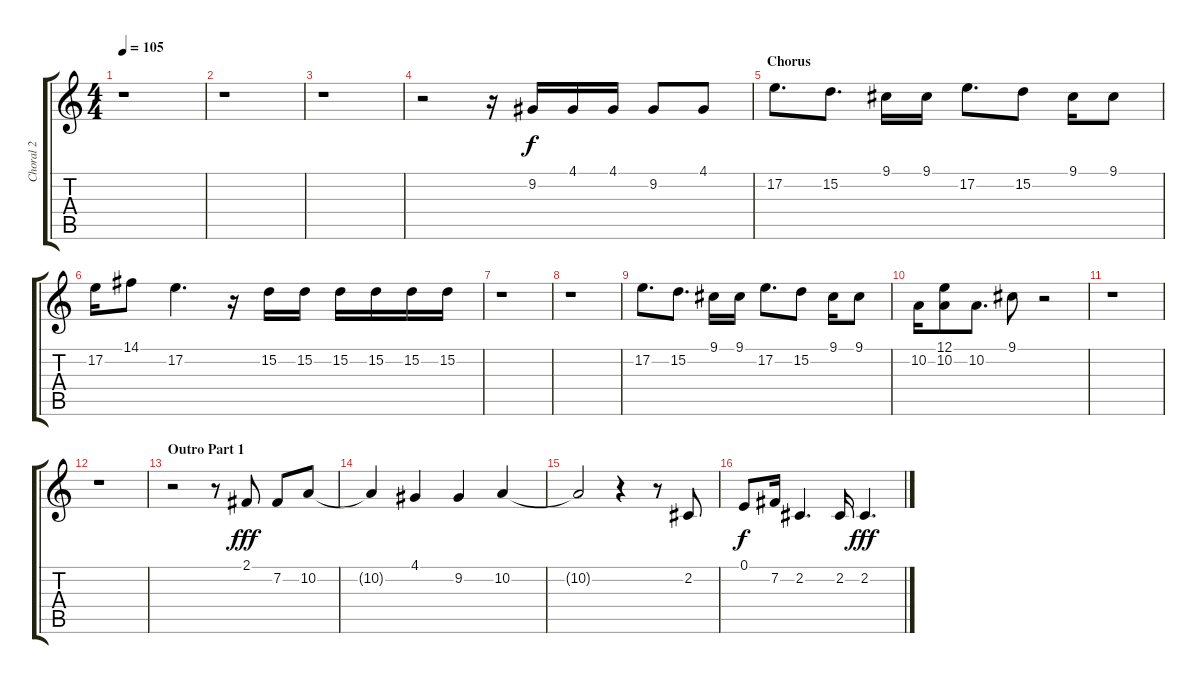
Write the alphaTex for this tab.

\track ("Choral 2" "Choral 2") {instrument clarinet}
\staff {score tabs}
\tuning (E4 B3 G3 D3 A2 E2) {hide}
\ts (4 4)
\tempo 105
\clef g2
\ks c
r.1{dy f} |
r.1 |
r.1 |
r.2 r.16 9.2.16 4.1.16 4.1.16 9.2.8 4.1.8 |
\section ("" "Chorus")
17.2.8{d} 15.2.8{d} 9.1.16 9.1.16 17.2.8{d} 15.2.8 9.1.16 9.1.8 |
17.2.16 14.1.8 17.2.4{d} r.16 15.2.16 15.2.16 15.2.16 15.2.16 15.2.16 15.2.16 |
r.1 |
r.1 |
17.2.8{d} 15.2.8{d} 9.1.16 9.1.16 17.2.8{d} 15.2.8 9.1.16 9.1.8 |
10.2.16 (12.1 10.2).8 10.2.8{d} 9.1.8 r.2 |
r.1 |
r.1 |
\section ("" "Outro Part 1")
r.2 r.8 2.1.8{dy fff} 7.2.8 10.2.8 |
10.2{t}.4 4.1.4 9.2.4 10.2.4 |
10.2{t}.2 r.4 r.8 2.2.8 |
0.1.8{dy f} 7.2.16 2.2.4{d} 2.2.16 2.2.4{d dy fff}
